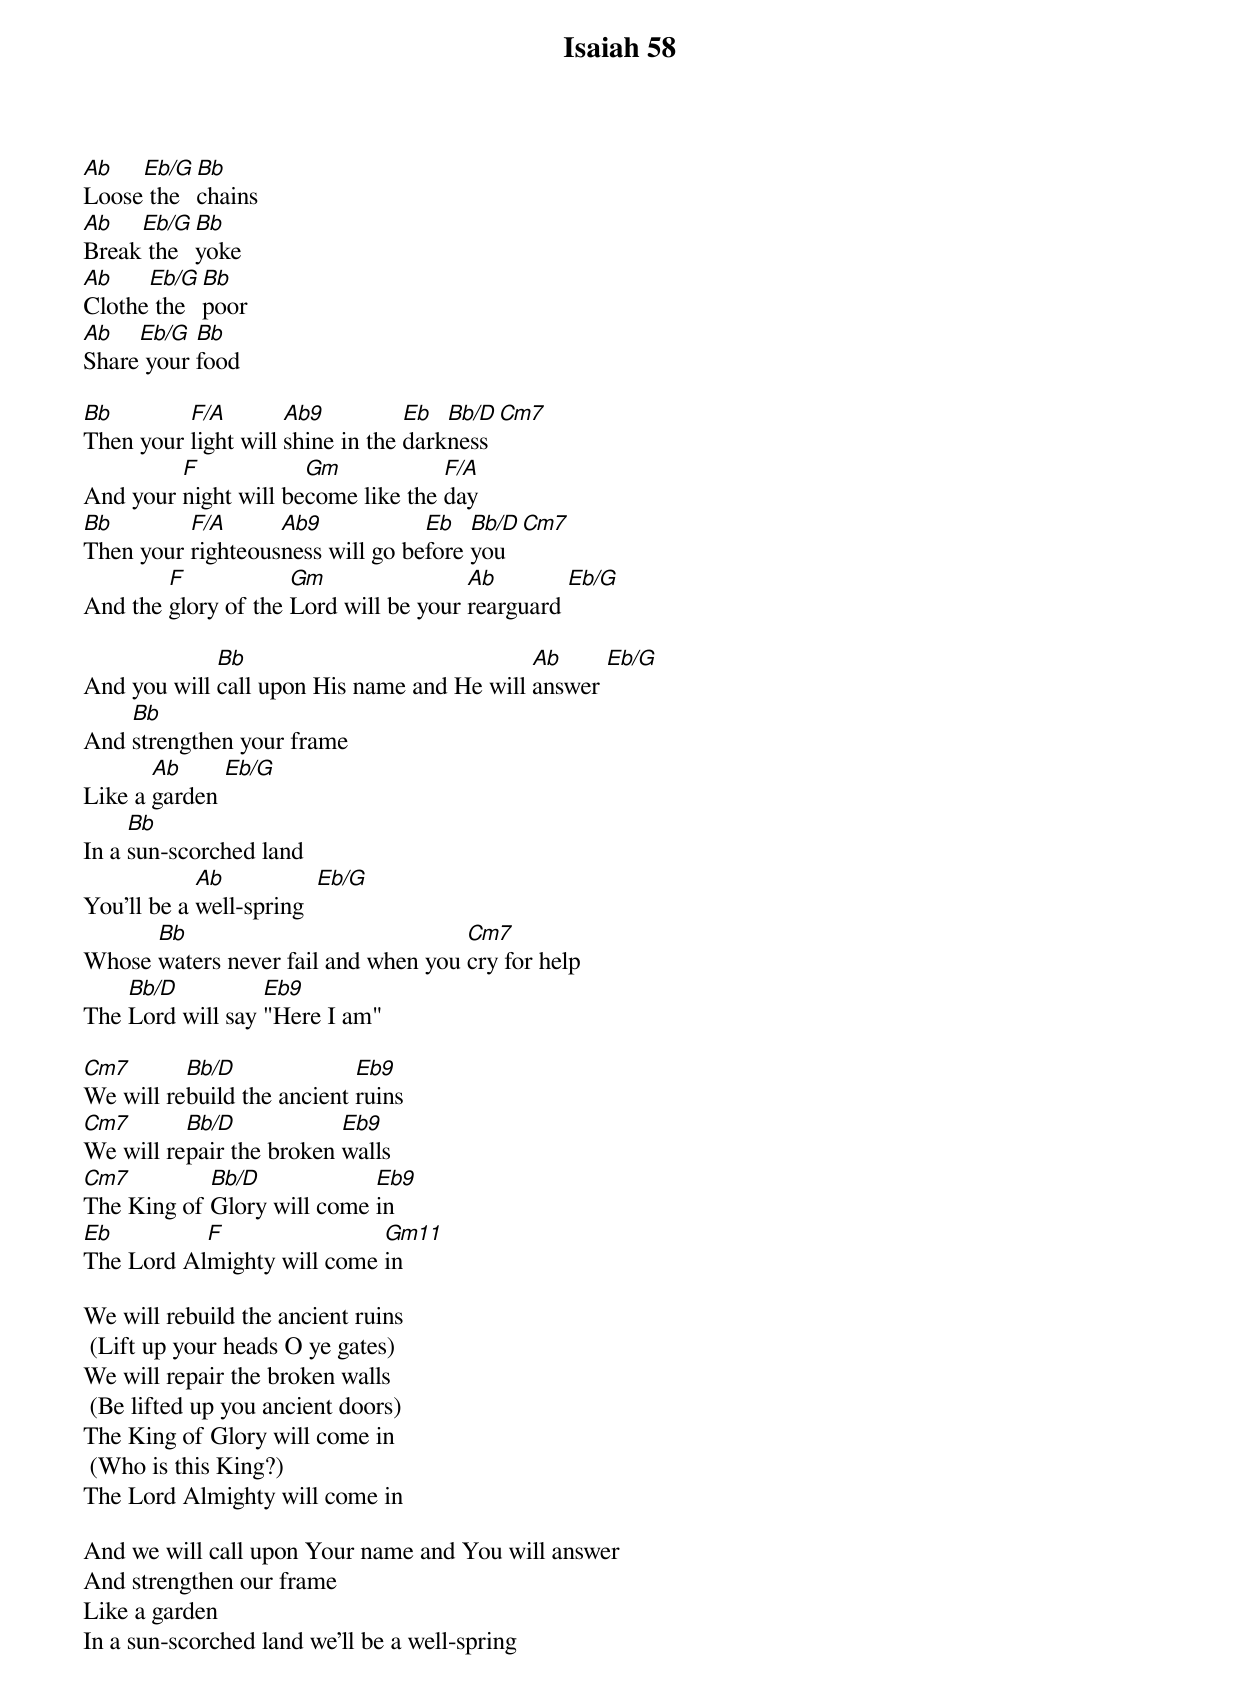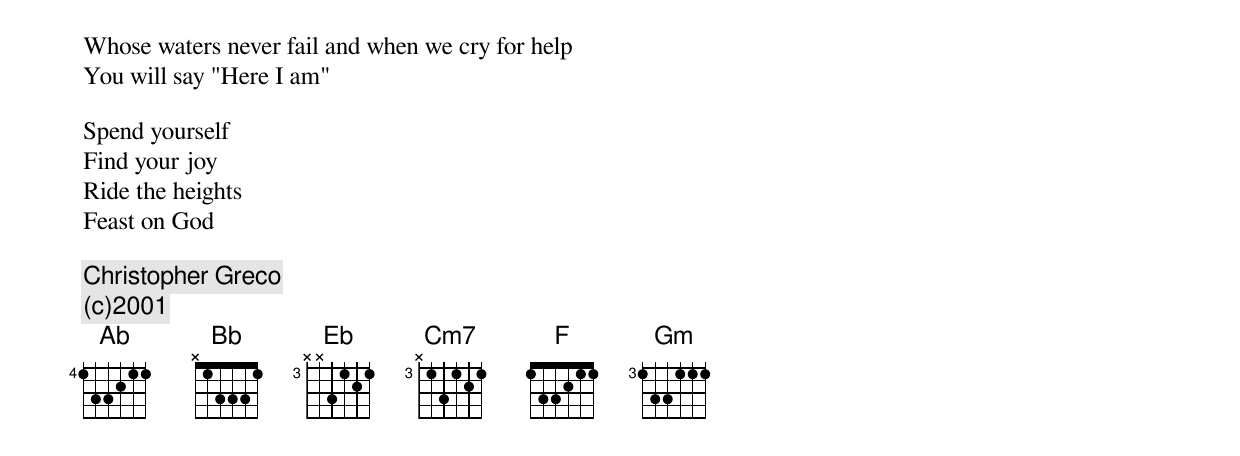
{t:Isaiah 58}
[Ab]Loose[Eb/G] the [Bb]chains
[Ab]Break[Eb/G] the [Bb]yoke
[Ab]Clothe[Eb/G] the [Bb]poor
[Ab]Share[Eb/G] your [Bb]food

[Bb]Then your [F/A]light will [Ab9]shine in the [Eb]dark[Bb/D]ness[Cm7]
And your [F]night will be[Gm]come like the [F/A]day
[Bb]Then your [F/A]righteous[Ab9]ness will go be[Eb]fore [Bb/D]you[Cm7]
And the [F]glory of the [Gm]Lord will be your [Ab]rearguard [Eb/G]

And you will [Bb]call upon His name and He will [Ab]answer [Eb/G]
And [Bb]strengthen your frame
Like a [Ab]garden [Eb/G]
In a [Bb]sun-scorched land
You'll be a [Ab]well-spring  [Eb/G]
Whose [Bb]waters never fail and when you [Cm7]cry for help
The [Bb/D]Lord will say [Eb9]"Here I am"

[Cm7]We will re[Bb/D]build the ancient [Eb9]ruins
[Cm7]We will re[Bb/D]pair the broken [Eb9]walls
[Cm7]The King of [Bb/D]Glory will come [Eb9]in
[Eb]The Lord Al[F]mighty will come [Gm11]in

We will rebuild the ancient ruins
	(Lift up your heads O ye gates)
We will repair the broken walls
	(Be lifted up you ancient doors)
The King of Glory will come in
	(Who is this King?)
The Lord Almighty will come in

And we will call upon Your name and You will answer
And strengthen our frame
Like a garden
In a sun-scorched land we'll be a well-spring
Whose waters never fail and when we cry for help
You will say "Here I am"

Spend yourself
Find your joy
Ride the heights
Feast on God

{c:Christopher Greco}
{c:(c)2001}
